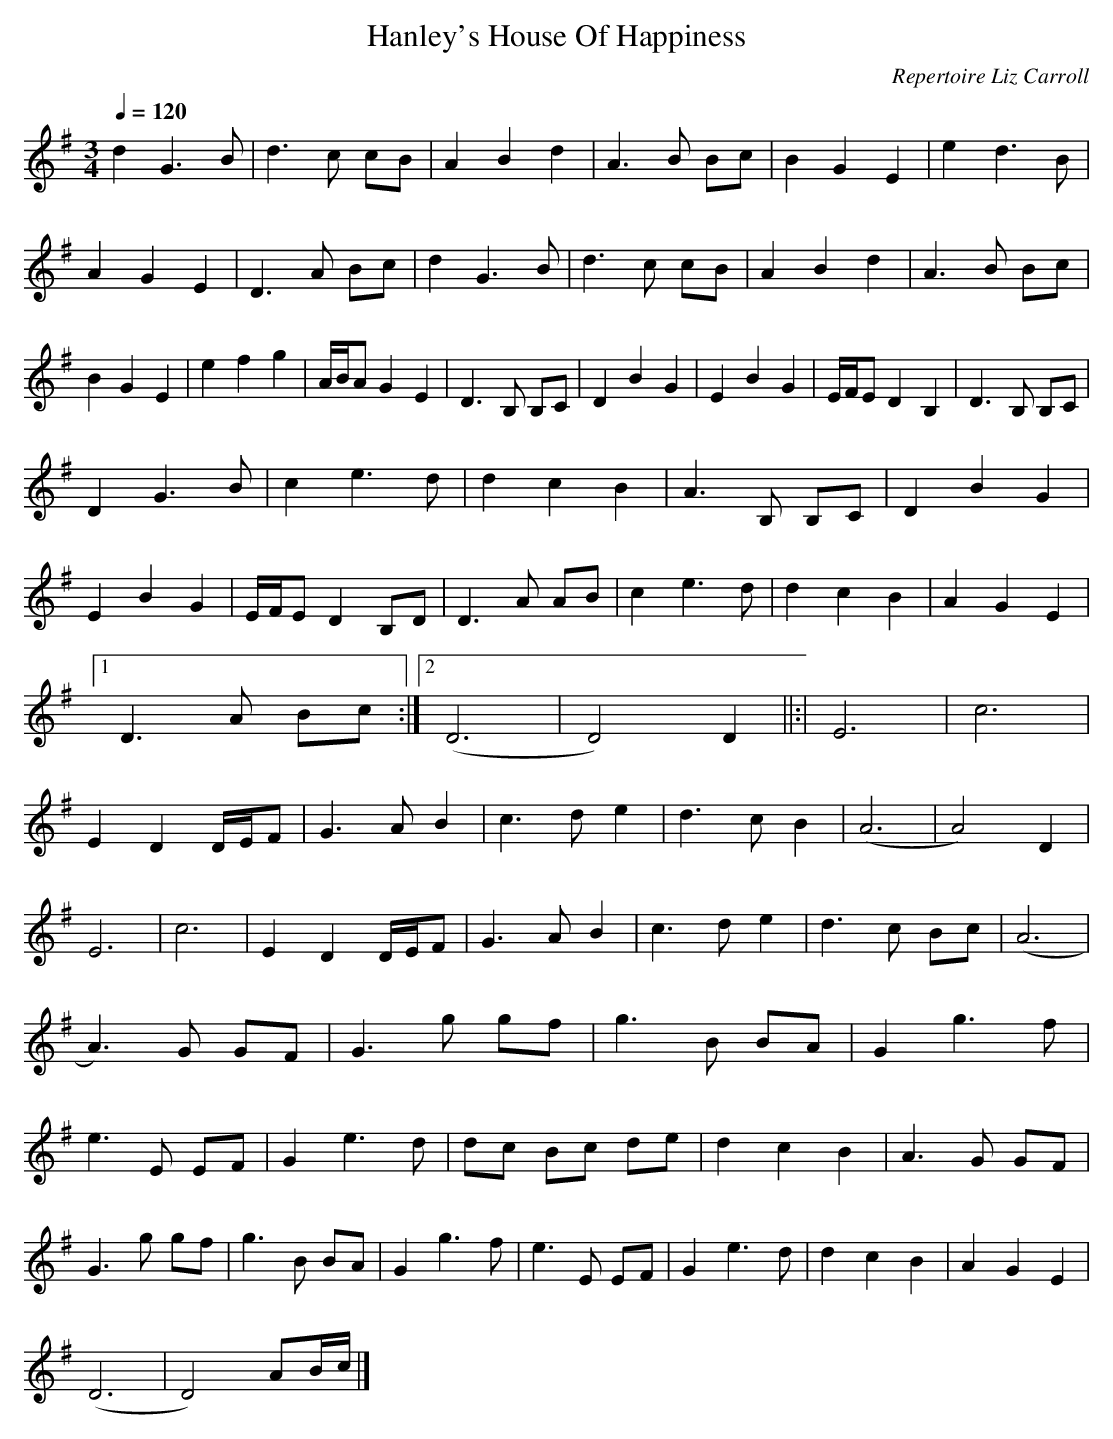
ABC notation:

X:1
T:Hanley's House Of Happiness
C:Repertoire Liz Carroll
Q:1/4=120
M:3/4
L:1/8
K:G
d2 G3 B |d3 c cB |A2 B2 d2 |A3 B Bc |B2 G2 E2 |e2 d3 B |A2 G2 E2 |D3 A Bc |d2 G3 B |d3 c cB |A2 B2 d2 |A3 B Bc |B2 G2 E2 |e2 f2 g2 |A/B/A G2 E2 |D3 B, B,C |D2 B2 G2 |E2 B2 G2 |E/F/E D2 B,2 |D3 B, B,C |
D2 G3 B |c2 e3 d |d2 c2 B2 |A3 B, B,C |D2 B2 G2 |E2 B2 G2 |E/F/E D2 B,D |D3 A AB |c2 e3 d |d2 c2 B2 |A2 G2 E2 |[1D3 A Bc :|[2(D6 |D4) D2 ||:|E6 |c6 |E2 D2 D/E/F |G3 A B2 |c3 d e2 |d3 c B2 |(A6 |A4) D2 |
E6 |c6 |E2 D2 D/E/F |G3 A B2 |c3 d e2 |d3 c Bc |(A6 |A3) G GF |G3 g gf |g3 B BA |G2 g3 f |e3 E EF |G2 e3 d |dc Bc de |d2 c2 B2 |A3 G GF |G3 g gf |g3 B BA |G2 g3 f |e3 E EF |G2 e3 d |d2 c2 B2 |A2 G2 E2 |
(D6 |D4) AB/c/ |]
